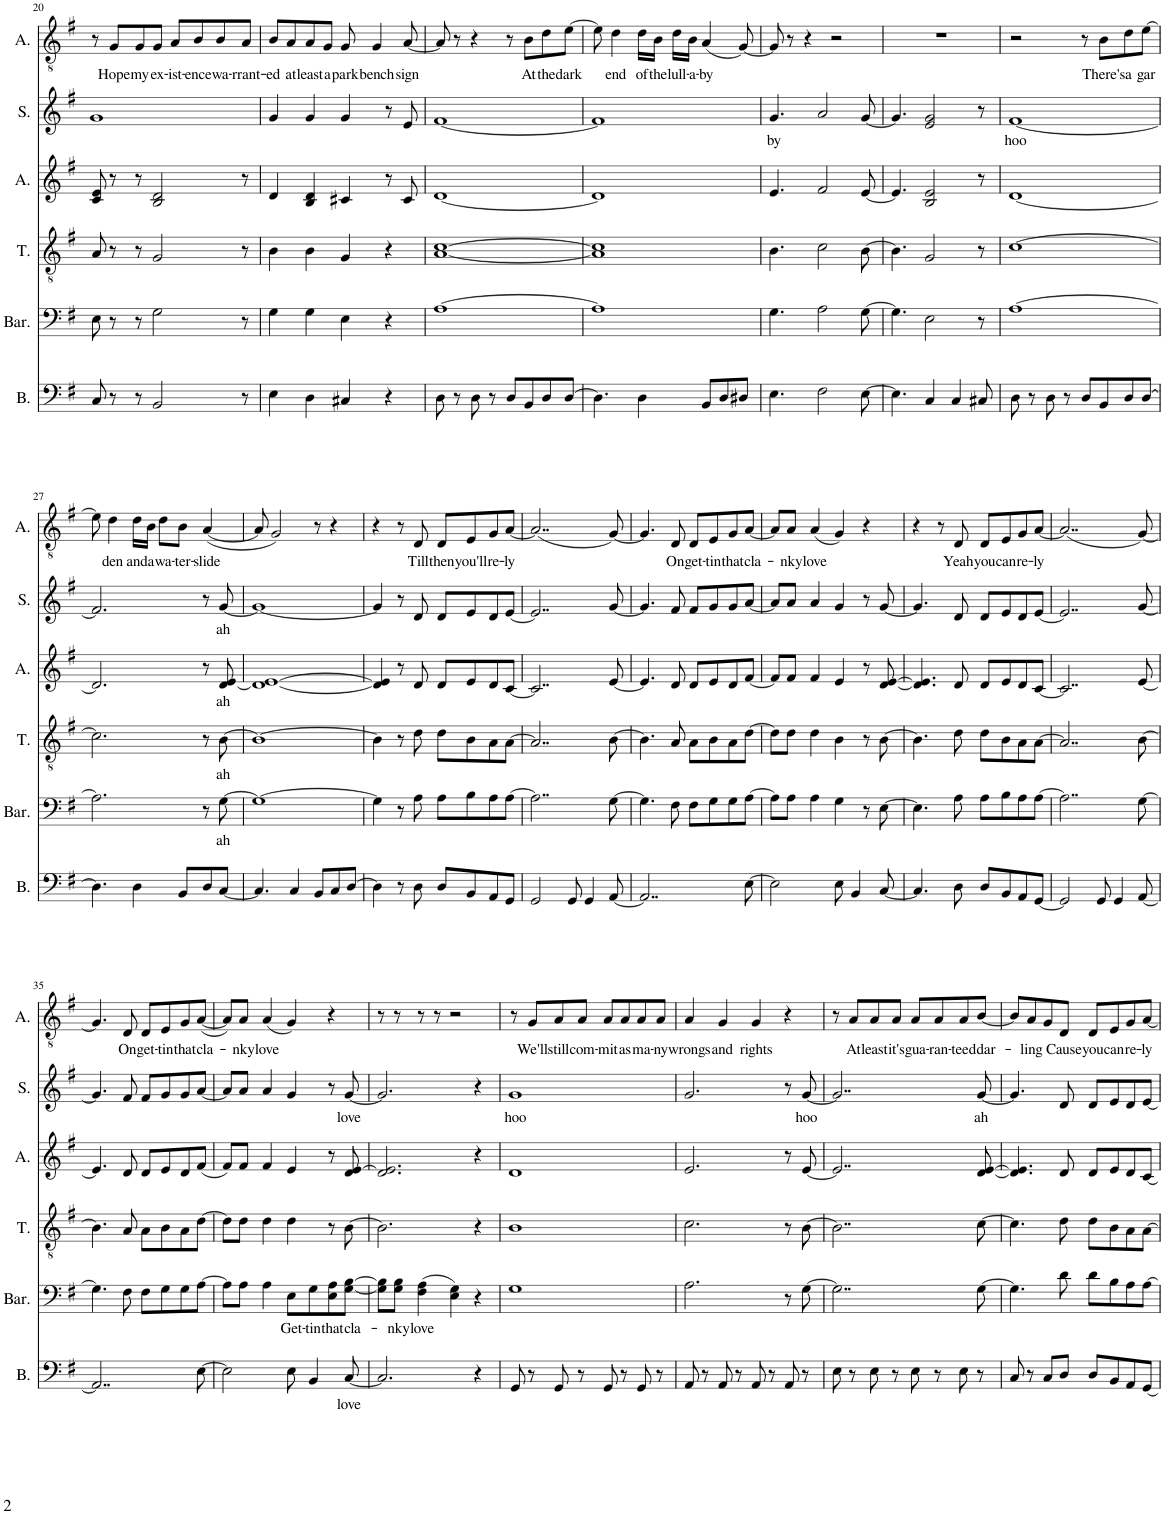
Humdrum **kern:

**kern	**text	**kern	**text	**kern	**text	**kern	**text	**kern	**text	**kern	**text
*part6	*part6	*part5	*part5	*part4	*part4	*part3	*part3	*part2	*part2	*part1	*part1
*staff6	*staff6	*staff5	*staff5	*staff4	*staff4	*staff3	*staff3	*staff2	*staff2	*staff1	*staff1
*I"Bass	*	*I"Baritone	*	*I"Tenor	*	*I"Alto	*	*I"Soprano	*	*I"Alto	*
*I'B.	*	*I'Bar.	*	*I'T.	*	*I'A.	*	*I'S.	*	*I'A.	*
!!LO:PB:g=z
*clefF4	*	*clefF4	*	*clefGv2	*	*clefG2	*	*clefG2	*	*clefGv2	*
*k[f#]	*	*k[f#]	*	*k[f#]	*	*k[f#]	*	*k[f#]	*	*k[f#]	*
*M4/4	*	*M4/4	*	*M4/4	*	*M4/4	*	*M4/4	*	*M4/4	*
=20	=20	=20	=20	=20	=20	=20	=20	=20	=20	=20	=20
8C/	.	8E\	.	8A/	.	8c/ 8e/	.	1g	.	8r	.
!	!	!	!	!	!	!	!	!	!	!	!LO:LY:b
8r	.	8r	.	8r	.	8r	.	.	.	8G/L	Hope
!	!	!	!	!	!	!	!	!	!	!	!LO:LY:b
8r	.	8r	.	8r	.	8r	.	.	.	8G/	my
!	!	!	!	!	!	!	!	!	!	!	!LO:LY:b
2BB/	.	2G\	.	2G/	.	2B/ 2d/	.	.	.	8G/J	ex-
!	!	!	!	!	!	!	!	!	!	!	!LO:LY:b
.	.	.	.	.	.	.	.	.	.	8A/L	-ist-
!	!	!	!	!	!	!	!	!	!	!	!LO:LY:b
.	.	.	.	.	.	.	.	.	.	8B/	-ence
!	!	!	!	!	!	!	!	!	!	!	!LO:LY:b
.	.	.	.	.	.	.	.	.	.	8B/	wa-
!	!	!	!	!	!	!	!	!	!	!	!LO:LY:b
8r	.	8r	.	8r	.	8r	.	.	.	8A/J	-rrant-
=21	=21	=21	=21	=21	=21	=21	=21	=21	=21	=21	=21
!	!	!	!	!	!	!	!	!	!	!	!LO:LY:b
4E\	.	4G\	.	4B\	.	4d/	.	4g/	.	8B/L	-ed
!	!	!	!	!	!	!	!	!	!	!	!LO:LY:b
.	.	.	.	.	.	.	.	.	.	8A/	at
!	!	!	!	!	!	!	!	!	!	!	!LO:LY:b
4D\	.	4G\	.	4B\	.	4B/ 4d/	.	4g/	.	8A/	least
!	!	!	!	!	!	!	!	!	!	!	!LO:LY:b
.	.	.	.	.	.	.	.	.	.	8G/J	a
!	!	!	!	!	!	!	!	!	!	!	!LO:LY:b
4C#X/	.	4E\	.	4G/	.	4c#X/	.	4g/	.	8G/	park
!	!	!	!	!	!	!	!	!	!	!	!LO:LY:b
.	.	.	.	.	.	.	.	.	.	4G/	bench
4r	.	4r	.	4r	.	8r	.	8r	.	.	.
!	!	!	!	!	!	!	!	!	!	!	!LO:LY:b
.	.	.	.	.	.	8c#/	.	8e/	.	[8A/	sign
=22	=22	=22	=22	=22	=22	=22	=22	=22	=22	=22	=22
8D\	.	[1A	.	[1A [1c	.	[1d	.	[1f#	.	8A/]	.
8r	.	.	.	.	.	.	.	.	.	8r	.
8D\	.	.	.	.	.	.	.	.	.	4r	.
8r	.	.	.	.	.	.	.	.	.	.	.
8D/L	.	.	.	.	.	.	.	.	.	8r	.
!	!	!	!	!	!	!	!	!	!	!	!LO:LY:b
8BB/	.	.	.	.	.	.	.	.	.	8B\L	At
!	!	!	!	!	!	!	!	!	!	!	!LO:LY:b
8D/	.	.	.	.	.	.	.	.	.	8d\	the
!	!	!	!	!	!	!	!	!	!	!	!LO:LY:b
[8D/J	.	.	.	.	.	.	.	.	.	[8e\J	dark
=23	=23	=23	=23	=23	=23	=23	=23	=23	=23	=23	=23
4.D\]	.	1A]	.	1A] 1c]	.	1d]	.	1f#]	.	8e\]	.
!	!	!	!	!	!	!	!	!	!	!	!LO:LY:b
.	.	.	.	.	.	.	.	.	.	4d\	end
!	!	!	!	!	!	!	!	!	!	!	!LO:LY:b
4D\	.	.	.	.	.	.	.	.	.	16d\LL	of
!	!	!	!	!	!	!	!	!	!	!	!LO:LY:b
.	.	.	.	.	.	.	.	.	.	16B\JJ	the
!	!	!	!	!	!	!	!	!	!	!	!LO:LY:b
.	.	.	.	.	.	.	.	.	.	16d\LL	lull-
!	!	!	!	!	!	!	!	!	!	!	!LO:LY:b
.	.	.	.	.	.	.	.	.	.	16B\JJ	-a-
!	!	!	!	!	!	!	!	!	!	!	!LO:LY:b
8BB/L	.	.	.	.	.	.	.	.	.	(4A/	-by
8D/	.	.	.	.	.	.	.	.	.	.	.
8D#X/J	.	.	.	.	.	.	.	.	.	[8G/)	.
=24	=24	=24	=24	=24	=24	=24	=24	=24	=24	=24	=24
!	!	!	!	!	!	!	!	!	!LO:LY:b	!	!
4.E\	.	4.G\	.	4.B\	.	4.e/	.	4.g/	by	8G/]	.
.	.	.	.	.	.	.	.	.	.	8r	.
.	.	.	.	.	.	.	.	.	.	4r	.
2F#\	.	2A\	.	2c\	.	2f#/	.	2a/	.	.	.
.	.	.	.	.	.	.	.	.	.	2r	.
[8E\	.	[8G\	.	[8B\	.	[8e/	.	[8g/	.	.	.
=25	=25	=25	=25	=25	=25	=25	=25	=25	=25	=25	=25
4.E\]	.	4.G\]	.	4.B\]	.	4.e/]	.	4.g/]	.	1r	.
4C/	.	2E\	.	2G/	.	2B/ 2e/	.	2e/ 2g/	.	.	.
4C/	.	.	.	.	.	.	.	.	.	.	.
8C#X/	.	8r	.	8r	.	8r	.	8r	.	.	.
=26	=26	=26	=26	=26	=26	=26	=26	=26	=26	=26	=26
!	!	!	!	!	!	!	!	!	!LO:LY:b	!	!
8D\	.	[1A	.	[1c	.	[1d	.	[1f#	hoo	2r	.
8r	.	.	.	.	.	.	.	.	.	.	.
8D\	.	.	.	.	.	.	.	.	.	.	.
8r	.	.	.	.	.	.	.	.	.	.	.
8D/L	.	.	.	.	.	.	.	.	.	8r	.
!	!	!	!	!	!	!	!	!	!	!	!LO:LY:b
8BB/	.	.	.	.	.	.	.	.	.	8B\L	There's
!	!	!	!	!	!	!	!	!	!	!	!LO:LY:b
8D/	.	.	.	.	.	.	.	.	.	8d\	a
!	!	!	!	!	!	!	!	!	!	!	!LO:LY:b
[8D/J	.	.	.	.	.	.	.	.	.	[8e\J	gar
!!LO:LB:g=z
=27	=27	=27	=27	=27	=27	=27	=27	=27	=27	=27	=27
4.D\]	.	2.A\]	.	2.c\]	.	2.d/]	.	2.f#/]	.	8e\]	.
!	!	!	!	!	!	!	!	!	!	!	!LO:LY:b
.	.	.	.	.	.	.	.	.	.	4d\	den
!	!	!	!	!	!	!	!	!	!	!	!LO:LY:b
4D\	.	.	.	.	.	.	.	.	.	16d\LL	and
!	!	!	!	!	!	!	!	!	!	!	!LO:LY:b
.	.	.	.	.	.	.	.	.	.	16B\JJ	a
!	!	!	!	!	!	!	!	!	!	!	!LO:LY:b
.	.	.	.	.	.	.	.	.	.	8d\L	wa-
!	!	!	!	!	!	!	!	!	!	!	!LO:LY:b
8BB/L	.	.	.	.	.	.	.	.	.	8B\J	-ter-
!	!	!	!	!	!	!	!	!	!	!	!LO:LY:b
8D/	.	8r	.	8r	.	8r	.	8r	.	([4A/	-slide
!	!	!	!LO:LY:b	!	!LO:LY:b	!	!LO:LY:b	!	!LO:LY:b	!	!
[8C/J	.	[8G\	ah	[8B\	ah	[8d/ 8e/	ah	[8g/	ah	.	.
=28	=28	=28	=28	=28	=28	=28	=28	=28	=28	=28	=28
4.C/]	.	1G_	.	1B_	.	1d_ [1e	.	1g_	.	8A/]	.
.	.	.	.	.	.	.	.	.	.	2G/)	.
4C/	.	.	.	.	.	.	.	.	.	.	.
8BB/L	.	.	.	.	.	.	.	.	.	8r	.
8C/	.	.	.	.	.	.	.	.	.	4r	.
[8D/J	.	.	.	.	.	.	.	.	.	.	.
=29	=29	=29	=29	=29	=29	=29	=29	=29	=29	=29	=29
4D\]	.	4G\]	.	4B\]	.	4d/] 4e/]	.	4g/]	.	4r	.
8r	.	8r	.	8r	.	8r	.	8r	.	8r	.
!	!	!	!	!	!	!	!	!	!	!	!LO:LY:b
8D\	.	8A\	.	8d\	.	8d/	.	8d/	.	8D/	Till
!	!	!	!	!	!	!	!	!	!	!	!LO:LY:b
8D/L	.	8A\L	.	8d\L	.	8d/L	.	8d/L	.	8D/L	then
!	!	!	!	!	!	!	!	!	!	!	!LO:LY:b
8BB/	.	8B\	.	8B\	.	8e/	.	8e/	.	8E/	you'll
!	!	!	!	!	!	!	!	!	!	!	!LO:LY:b
8AA/	.	8A\	.	8A\	.	8d/	.	8d/	.	8G/	re-
!	!	!	!	!	!	!	!	!	!	!	!LO:LY:b
8GG/J	.	[8A\J	.	[8A\J	.	[8c/J	.	[8e/J	.	[8A/J	-ly
=30	=30	=30	=30	=30	=30	=30	=30	=30	=30	=30	=30
2GG/	.	2..A\]	.	2..A/]	.	2..c/]	.	2..e/]	.	(2..A/]	.
8GG/	.	.	.	.	.	.	.	.	.	.	.
4GG/	.	.	.	.	.	.	.	.	.	.	.
[8AA/	.	[8G\	.	[8B\	.	[8e/	.	[8g/	.	[8G/)	.
=31	=31	=31	=31	=31	=31	=31	=31	=31	=31	=31	=31
2..AA/]	.	4.G\]	.	4.B\]	.	4.e/]	.	4.g/]	.	4.G/]	.
!	!	!	!	!	!	!	!	!	!	!	!LO:LY:b
.	.	8F#\	.	8A/	.	8d/	.	8f#/	.	8D/	On
!	!	!	!	!	!	!	!	!	!	!	!LO:LY:b
.	.	8F#\L	.	8A\L	.	8d/L	.	8f#/L	.	8D/L	get-
!	!	!	!	!	!	!	!	!	!	!	!LO:LY:b
.	.	8G\	.	8B\	.	8e/	.	8g/	.	8E/	-tin
!	!	!	!	!	!	!	!	!	!	!	!LO:LY:b
.	.	8G\	.	8A\	.	8d/	.	8g/	.	8G/	that
!	!	!	!	!	!	!	!	!	!	!	!LO:LY:b
[8E\	.	[8A\J	.	[8d\J	.	[8f#/J	.	[8a/J	.	[8A/J	cla-
=32	=32	=32	=32	=32	=32	=32	=32	=32	=32	=32	=32
2E\]	.	8A\L]	.	8d\L]	.	8f#/L]	.	8a/L]	.	8A/L]	.
!	!	!	!	!	!	!	!	!	!	!	!LO:LY:b
.	.	8A\J	.	8d\J	.	8f#/J	.	8a/J	.	8A/J	-nky
!	!	!	!	!	!	!	!	!	!	!	!LO:LY:b
.	.	4A\	.	4d\	.	4f#/	.	4a/	.	(4A/	love
8E\	.	4G\	.	4B\	.	4e/	.	4g/	.	4G/)	.
4BB/	.	.	.	.	.	.	.	.	.	.	.
.	.	8r	.	8r	.	8r	.	8r	.	4r	.
[8C/	.	[8E\	.	[8B\	.	[8d/ [8e/	.	[8g/	.	.	.
=33	=33	=33	=33	=33	=33	=33	=33	=33	=33	=33	=33
4.C/]	.	4.E\]	.	4.B\]	.	4.d/] 4.e/]	.	4.g/]	.	4r	.
.	.	.	.	.	.	.	.	.	.	8r	.
!	!	!	!	!	!	!	!	!	!	!	!LO:LY:b
8D\	.	8A\	.	8d\	.	8d/	.	8d/	.	8D/	Yeah
!	!	!	!	!	!	!	!	!	!	!	!LO:LY:b
8D/L	.	8A\L	.	8d\L	.	8d/L	.	8d/L	.	8D/L	you
!	!	!	!	!	!	!	!	!	!	!	!LO:LY:b
8BB/	.	8B\	.	8B\	.	8e/	.	8e/	.	8E/	can
!	!	!	!	!	!	!	!	!	!	!	!LO:LY:b
8AA/	.	8A\	.	8A\	.	8d/	.	8d/	.	8G/	re-
!	!	!	!	!	!	!	!	!	!	!	!LO:LY:b
[8GG/J	.	[8A\J	.	[8A\J	.	[8c/J	.	[8e/J	.	[8A/J	-ly
=34	=34	=34	=34	=34	=34	=34	=34	=34	=34	=34	=34
2GG/]	.	2..A\]	.	2..A/]	.	2..c/]	.	2..e/]	.	(2..A/]	.
8GG/	.	.	.	.	.	.	.	.	.	.	.
4GG/	.	.	.	.	.	.	.	.	.	.	.
[8AA/	.	[8G\	.	[8B\	.	[8e/	.	[8g/	.	[8G/)	.
!!LO:LB:g=z
=35	=35	=35	=35	=35	=35	=35	=35	=35	=35	=35	=35
2..AA/]	.	4.G\]	.	4.B\]	.	4.e/]	.	4.g/]	.	4.G/]	.
!	!	!	!	!	!	!	!	!	!	!	!LO:LY:b
.	.	8F#\	.	8A/	.	8d/	.	8f#/	.	8D/	On
!	!	!	!	!	!	!	!	!	!	!	!LO:LY:b
.	.	8F#\L	.	8A\L	.	8d/L	.	8f#/L	.	8D/L	get-
!	!	!	!	!	!	!	!	!	!	!	!LO:LY:b
.	.	8G\	.	8B\	.	8e/	.	8g/	.	8E/	-tin
!	!	!	!	!	!	!	!	!	!	!	!LO:LY:b
.	.	8G\	.	8A\	.	8d/	.	8g/	.	8G/	that
!	!	!	!	!	!	!	!	!	!	!	!LO:LY:b
[8E\	.	[8A\J	.	[8d\J	.	(8f#/J	.	[8a/J	.	([8A/J	cla-
=36	=36	=36	=36	=36	=36	=36	=36	=36	=36	=36	=36
2E\]	.	8A\L]	.	8d\L]	.	8f#/L)	.	8a/L]	.	8A/L])	.
!	!	!	!	!	!	!	!	!	!	!	!LO:LY:b
.	.	8A\J	.	8d\J	.	8f#/J	.	8a/J	.	8A/J	-nky
!	!	!	!	!	!	!	!	!	!	!	!LO:LY:b
.	.	4A\	.	4d\	.	4f#/	.	4a/	.	(4A/	love
!	!	!	!LO:LY:b	!	!	!	!	!	!	!	!
8E\	.	8E\L	Get-	4d\	.	4e/	.	4g/	.	4G/)	.
!	!	!	!LO:LY:b	!	!	!	!	!	!	!	!
4BB/	.	8G\	-tin	.	.	.	.	.	.	.	.
!	!	!	!LO:LY:b	!	!	!	!	!	!	!	!
.	.	8E\ 8A\	that	8r	.	8r	.	8r	.	4r	.
!	!LO:LY:b	!	!LO:LY:b	!	!	!	!	!	!LO:LY:b	!	!
[8C/	love	[8G\ [8B\J	cla-	[8B\	.	8d/ [8e/	.	[8g/	love	.	.
=37	=37	=37	=37	=37	=37	=37	=37	=37	=37	=37	=37
2.C/]	.	8G\] 8B\]L	.	2.B\]	.	2.d/ 2.e/]	.	2.g/]	.	8r	.
!	!	!	!LO:LY:b	!	!	!	!	!	!	!	!
.	.	8G\ 8B\J	-nky	.	.	.	.	.	.	8r	.
!	!	!	!LO:LY:b	!	!	!	!	!	!	!	!
.	.	(4F#\ 4A\	love	.	.	.	.	.	.	8r	.
.	.	.	.	.	.	.	.	.	.	8r	.
.	.	4E\ 4G\)	.	.	.	.	.	.	.	2r	.
4r	.	4r	.	4r	.	4r	.	4r	.	.	.
=38	=38	=38	=38	=38	=38	=38	=38	=38	=38	=38	=38
!	!	!	!	!	!	!	!	!	!LO:LY:b	!	!
8GG/	.	1G	.	1B	.	1d	.	1g	hoo	8r	.
!	!	!	!	!	!	!	!	!	!	!	!LO:LY:b
8r	.	.	.	.	.	.	.	.	.	8G/L	We'll
!	!	!	!	!	!	!	!	!	!	!	!LO:LY:b
8GG/	.	.	.	.	.	.	.	.	.	8A/	still
!	!	!	!	!	!	!	!	!	!	!	!LO:LY:b
8r	.	.	.	.	.	.	.	.	.	8A/J	com-
!	!	!	!	!	!	!	!	!	!	!	!LO:LY:b
8GG/	.	.	.	.	.	.	.	.	.	8A/L	-mit
!	!	!	!	!	!	!	!	!	!	!	!LO:LY:b
8r	.	.	.	.	.	.	.	.	.	8A/	as
!	!	!	!	!	!	!	!	!	!	!	!LO:LY:b
8GG/	.	.	.	.	.	.	.	.	.	8A/	ma-
!	!	!	!	!	!	!	!	!	!	!	!LO:LY:b
8r	.	.	.	.	.	.	.	.	.	8A/J	-ny
=39	=39	=39	=39	=39	=39	=39	=39	=39	=39	=39	=39
!	!	!	!	!	!	!	!	!	!	!	!LO:LY:b
8AA/	.	2.A\	.	2.c\	.	2.e/	.	2.g/	.	4A/	wrongs
8r	.	.	.	.	.	.	.	.	.	.	.
!	!	!	!	!	!	!	!	!	!	!	!LO:LY:b
8AA/	.	.	.	.	.	.	.	.	.	4G/	and
8r	.	.	.	.	.	.	.	.	.	.	.
!	!	!	!	!	!	!	!	!	!	!	!LO:LY:b
8AA/	.	.	.	.	.	.	.	.	.	4G/	rights
8r	.	.	.	.	.	.	.	.	.	.	.
8AA/	.	8r	.	8r	.	8r	.	8r	.	4r	.
!	!	!	!	!	!	!	!	!	!LO:LY:b	!	!
8r	.	[8G\	.	[8B\	.	[8e/	.	[8g/	hoo	.	.
=40	=40	=40	=40	=40	=40	=40	=40	=40	=40	=40	=40
8E\	.	2..G\]	.	2..B\]	.	2..e/]	.	2..g/]	.	8r	.
!	!	!	!	!	!	!	!	!	!	!	!LO:LY:b
8r	.	.	.	.	.	.	.	.	.	8A/L	At
!	!	!	!	!	!	!	!	!	!	!	!LO:LY:b
8E\	.	.	.	.	.	.	.	.	.	8A/	least
!	!	!	!	!	!	!	!	!	!	!	!LO:LY:b
8r	.	.	.	.	.	.	.	.	.	8A/J	it's
!	!	!	!	!	!	!	!	!	!	!	!LO:LY:b
8E\	.	.	.	.	.	.	.	.	.	8A/L	gua-
!	!	!	!	!	!	!	!	!	!	!	!LO:LY:b
8r	.	.	.	.	.	.	.	.	.	8A/	-ran-
!	!	!	!	!	!	!	!	!	!	!	!LO:LY:b
8E\	.	.	.	.	.	.	.	.	.	8A/	-teed
!	!	!	!	!	!	!	!	!	!LO:LY:b	!	!LO:LY:b
8r	.	[8G\	.	[8c\	.	[8d/ [8e/	.	[8g/	ah	[8B/J	dar-
=41	=41	=41	=41	=41	=41	=41	=41	=41	=41	=41	=41
8C/	.	4.G\]	.	4.c\]	.	4.d/] 4.e/]	.	4.g/]	.	8B/L]	.
!	!	!	!	!	!	!	!	!	!	!	!LO:LY:b
8r	.	.	.	.	.	.	.	.	.	8A/	-ling
8C/L	.	.	.	.	.	.	.	.	.	8G/	.
!	!	!	!	!	!	!	!	!	!	!	!LO:LY:b
8D/J	.	8d\	.	8d\	.	8d/	.	8d/	.	8D/J	Cause
!	!	!	!	!	!	!	!	!	!	!	!LO:LY:b
8D/L	.	8d\L	.	8d\L	.	8d/L	.	8d/L	.	8D/L	you
!	!	!	!	!	!	!	!	!	!	!	!LO:LY:b
8BB/	.	8B\	.	8B\	.	8e/	.	8e/	.	8E/	can
!	!	!	!	!	!	!	!	!	!	!	!LO:LY:b
8AA/	.	8A\	.	8A\	.	8d/	.	8d/	.	8G/	re-
!	!	!	!	!	!	!	!	!	!	!	!LO:LY:b
[8GG/J	.	[8A\J	.	[8A\J	.	[8c/J	.	[8e/J	.	[8A/J	-ly
=	=	=	=	=	=	=	=	=	=	=	=
*-	*-	*-	*-	*-	*-	*-	*-	*-	*-	*-	*-
